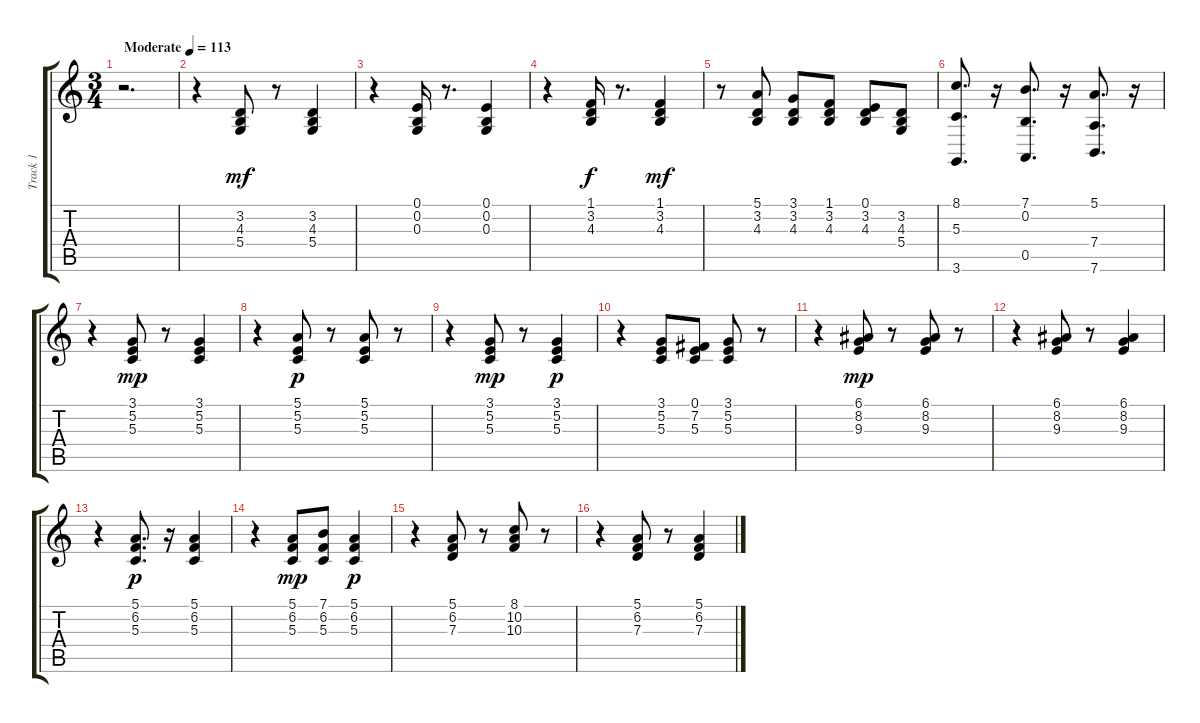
\track ("Track 1" "Track 1") {instrument pizzicatostrings}
\staff {score tabs}
\tuning (E4 B3 G3 D3 A2 E2) {hide}
\ts (3 4)
\tempo (113 "Moderate")
\clef g2
\ks c
r.2{d dy mf instrument pizzicatostrings} |
r.4 (3.2 4.3 5.4).8{balance 6} r.8 (3.2 4.3 5.4).4 |
r.4 (0.1 0.2 0.3).16 r.8{d} (0.1 0.2 0.3).4 |
r.4 (1.1 3.2 4.3).16{dy f} r.8{d} (1.1 3.2 4.3).4{dy mf} |
r.8 (5.1 3.2 4.3).8 (3.1 3.2 4.3).8 (1.1 3.2 4.3).8 (0.1 3.2 4.3).8 (3.2 4.3 5.4).8 |
(8.1 5.3 3.6).8{d} r.16 (7.1 0.2 0.5).8{d} r.16 (5.1 7.4 7.6).8{d} r.16 |
r.4 (3.1 5.2 5.3).8{dy mp} r.8 (3.1 5.2 5.3).4 |
r.4 (5.1 5.2 5.3).8{dy p} r.8 (5.1 5.2 5.3).8 r.8 |
r.4 (3.1 5.2 5.3).8{dy mp} r.8 (3.1 5.2 5.3).4{dy p} |
r.4 (3.1 5.2 5.3).8 (0.1 7.2 5.3).8 (3.1 5.2 5.3).8 r.8 |
r.4 (6.1 8.2 9.3).8{dy mp} r.8 (6.1 8.2 9.3).8 r.8 |
r.4 (6.1 8.2 9.3).8 r.8 (6.1 8.2 9.3).4 |
r.4 (5.1 6.2 5.3).8{d dy p} r.16 (5.1 6.2 5.3).4 |
r.4 (5.1 6.2 5.3).8{dy mp} (7.1 6.2 5.3).8 (5.1 6.2 5.3).4{dy p} |
r.4 (5.1 6.2 7.3).8 r.8 (8.1 10.2 10.3).8 r.8 |
r.4 (5.1 6.2 7.3).8 r.8 (5.1 6.2 7.3).4
